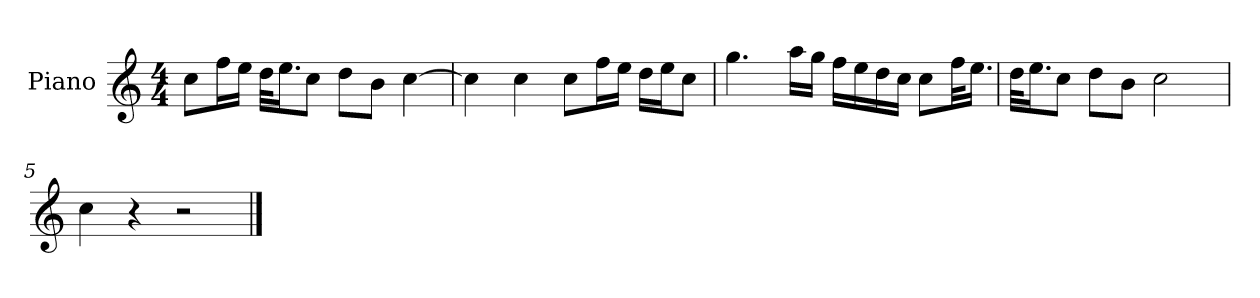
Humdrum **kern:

**kern
*part1
*staff1
*I"Piano
*I'P-no
*clefG2
*k[]
*M4/4
*MM90
=1
8cc\L
16ff\L
16ee\JJ
32dd\KLL
16.ee\J
8cc\J
8dd\L
8b\J
[4cc\
=2
4cc\]
4cc\
8cc\L
16ff\L
16ee\JJ
16dd\LL
16ee\J
8cc\J
=3
4.gg\
16aa\LL
16gg\JJ
16ff\LL
16ee\
16dd\
16cc\JJ
8cc\L
32ff\KL
16.ee\JJ
=4
32dd\KLL
16.ee\J
8cc\J
8dd\L
8b\J
2cc\
=5
4cc\
4r
2r
==
*-
